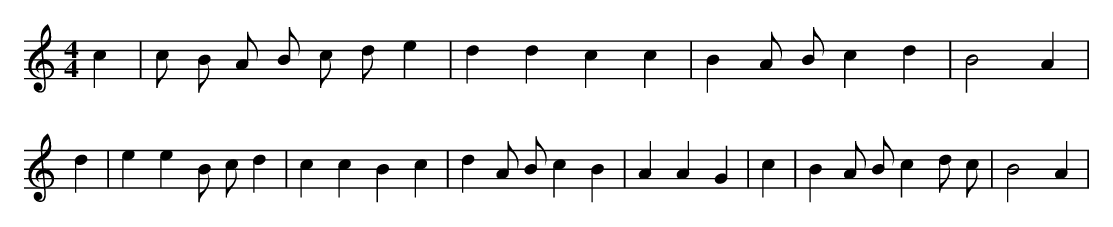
X:1
M:4/4
L:1/8
K:C
c2 | c B A B c d e2 | d2 d2 c2 c2 | B2 A B c2 d2 | B4 A2 | d2 | e2 e2 B c d2 | c2 c2 B2 c2 | d2 A B c2 B2 | A2 A2 G2 | c2 | B2 A B c2 d c | B4 A2 |
